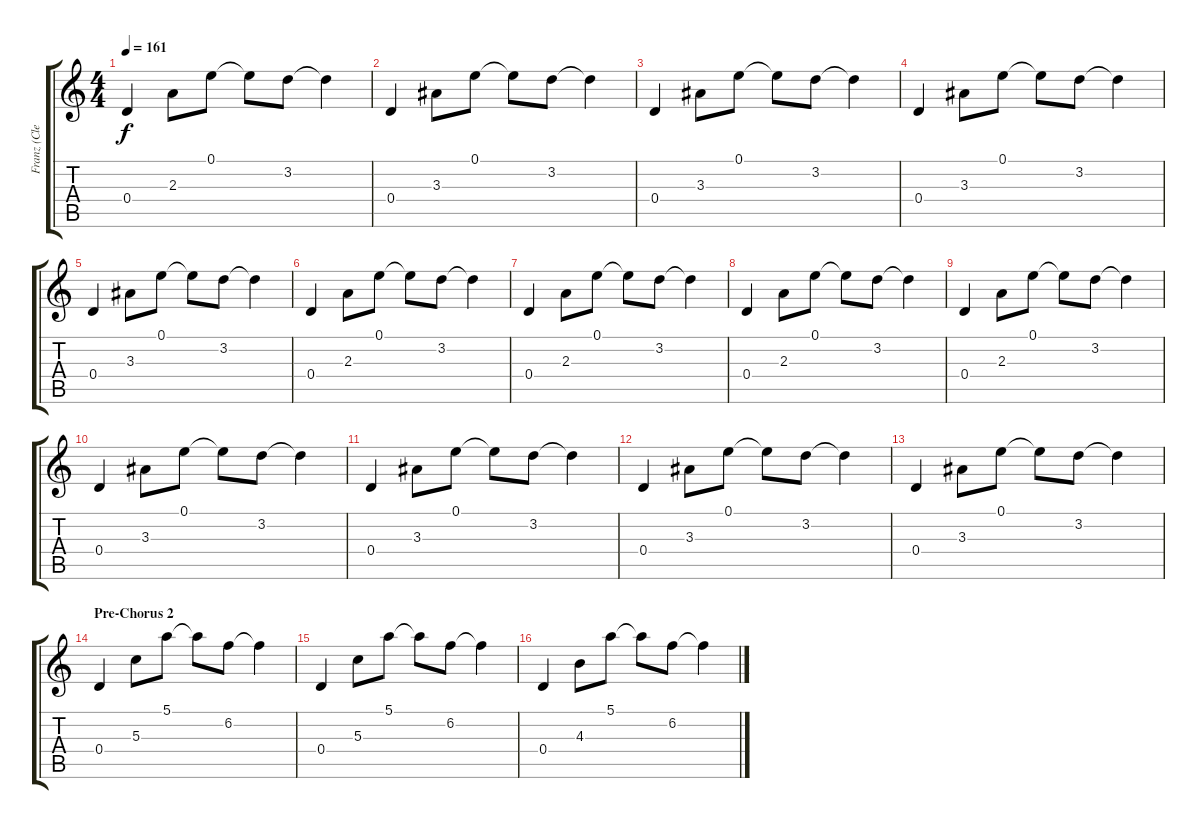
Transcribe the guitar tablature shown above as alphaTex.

\track ("Franz (Clean Guitar)" "Franz (Cle") {instrument acousticguitarsteel}
\staff {score tabs}
\tuning (E4 B3 G3 D3 A2 D2) {hide}
\ts (4 4)
\tempo 161
\clef g2
\ks c
0.4.4{dy f} 2.3.8 0.1.8 0.1{t}.8 3.2.8 3.2{t}.4 |
0.4.4 3.3.8 0.1.8 0.1{t}.8 3.2.8 3.2{t}.4 |
0.4.4 3.3.8 0.1.8 0.1{t}.8 3.2.8 3.2{t}.4 |
0.4.4 3.3.8 0.1.8 0.1{t}.8 3.2.8 3.2{t}.4 |
0.4.4 3.3.8 0.1.8 0.1{t}.8 3.2.8 3.2{t}.4 |
0.4.4 2.3.8 0.1.8 0.1{t}.8 3.2.8 3.2{t}.4 |
0.4.4 2.3.8 0.1.8 0.1{t}.8 3.2.8 3.2{t}.4 |
0.4.4 2.3.8 0.1.8 0.1{t}.8 3.2.8 3.2{t}.4 |
0.4.4 2.3.8 0.1.8 0.1{t}.8 3.2.8 3.2{t}.4 |
0.4.4 3.3.8 0.1.8 0.1{t}.8 3.2.8 3.2{t}.4 |
0.4.4 3.3.8 0.1.8 0.1{t}.8 3.2.8 3.2{t}.4 |
0.4.4 3.3.8 0.1.8 0.1{t}.8 3.2.8 3.2{t}.4 |
0.4.4 3.3.8 0.1.8 0.1{t}.8 3.2.8 3.2{t}.4 |
\section ("" "Pre-Chorus 2")
0.4.4 5.3.8 5.1.8 5.1{t}.8 6.2.8 6.2{t}.4 |
0.4.4 5.3.8 5.1.8 5.1{t}.8 6.2.8 6.2{t}.4 |
0.4.4 4.3.8 5.1.8 5.1{t}.8 6.2.8 6.2{t}.4
